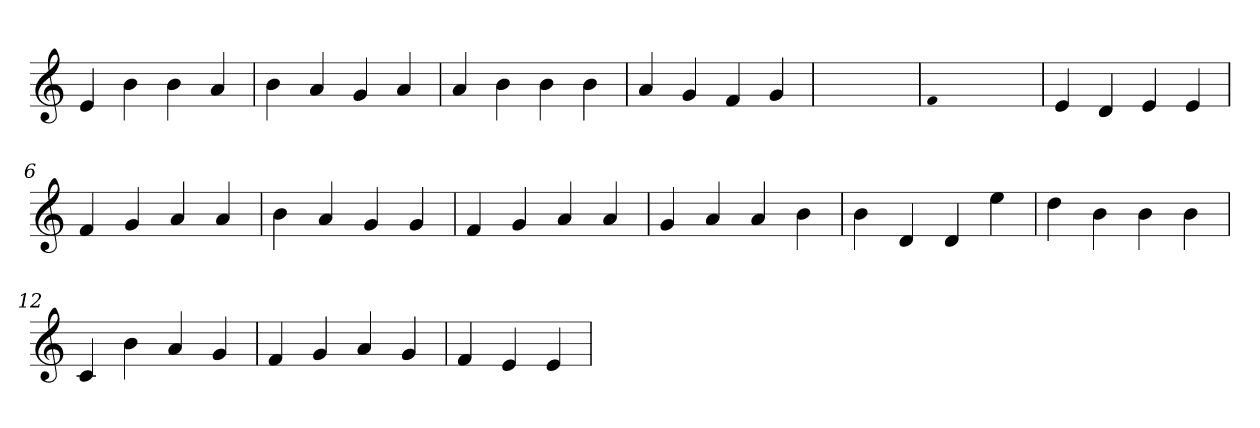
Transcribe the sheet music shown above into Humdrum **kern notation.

**kern
*part1
*staff1
*clefG2
=1
4e
4b
4b
4a
=2
4b
4a
4g
4a
=3
4a
4b
4b
4b
=4
4a
4g
4f
4g
=5
1ryy
=5
qqf
1ryy
=5
4e
4d
4e
4e
=6
4f
4g
4a
4a
=7
4b
4a
4g
4g
=8
4f
4g
4a
4a
=9
4g
4a
4a
4b
=10
4b
4d
4d
4ee
=11
4dd
4b
4b
4b
=12
4c
4b
4a
4g
=13
4f
4g
4a
4g
=14
4f
4e
4e
=
*-
